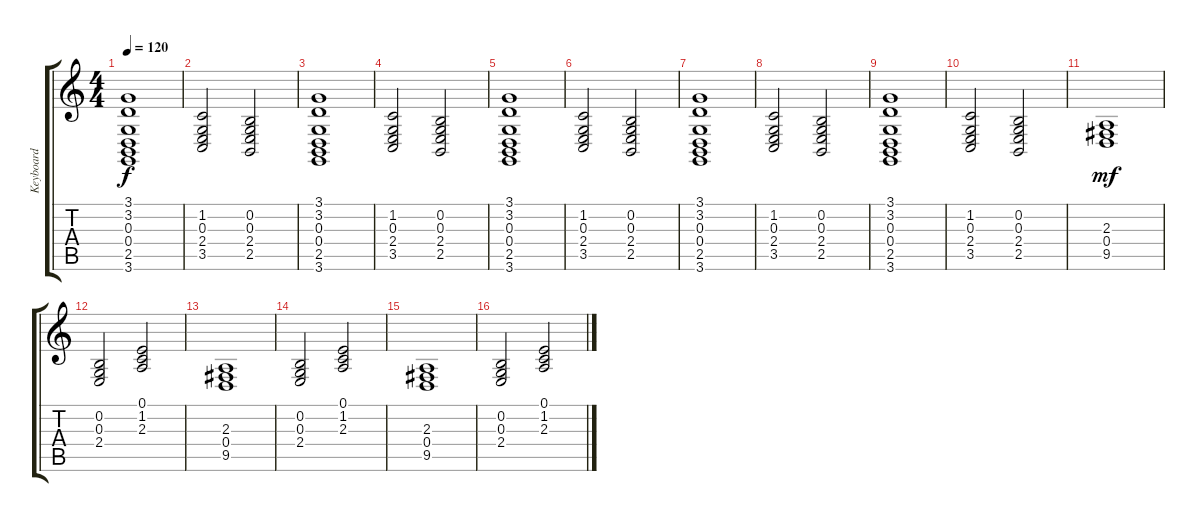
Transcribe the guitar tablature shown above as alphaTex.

\track ("Keyboard" "Keyboard") {instrument acousticgrandpiano}
\staff {score tabs}
\tuning (E4 B3 G3 D3 A2 E2) {hide}
\ts (4 4)
\tempo 120
\clef g2
\ks c
(3.1 3.2 0.3 0.4 2.5 3.6).1{dy f} |
(1.2 0.3 2.4 3.5).2 (0.2 0.3 2.4 2.5).2 |
(3.1 3.2 0.3 0.4 2.5 3.6).1 |
(1.2 0.3 2.4 3.5).2 (0.2 0.3 2.4 2.5).2 |
(3.1 3.2 0.3 0.4 2.5 3.6).1 |
(1.2 0.3 2.4 3.5).2 (0.2 0.3 2.4 2.5).2 |
(3.1 3.2 0.3 0.4 2.5 3.6).1 |
(1.2 0.3 2.4 3.5).2 (0.2 0.3 2.4 2.5).2 |
(3.1 3.2 0.3 0.4 2.5 3.6).1 |
(1.2 0.3 2.4 3.5).2 (0.2 0.3 2.4 2.5).2 |
(2.3 0.4 9.5).1{dy mf} |
(0.2 0.3 2.4).2 (0.1 1.2 2.3).2 |
(2.3 0.4 9.5).1 |
(0.2 0.3 2.4).2 (0.1 1.2 2.3).2 |
(2.3 0.4 9.5).1 |
(0.2 0.3 2.4).2 (0.1 1.2 2.3).2
